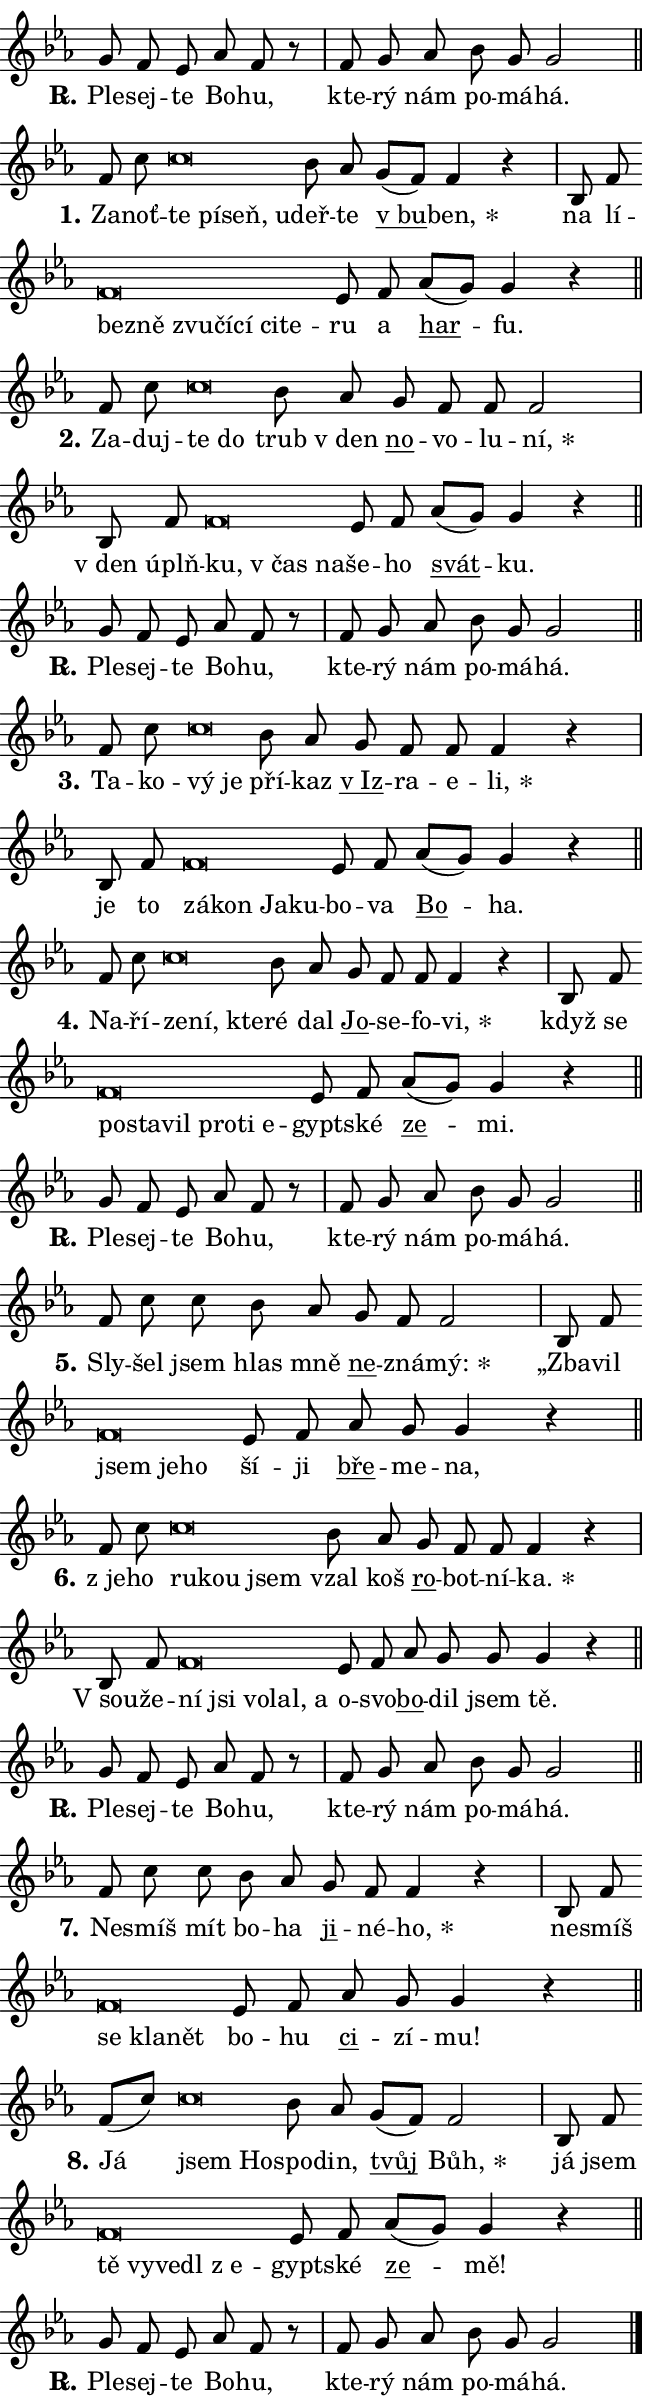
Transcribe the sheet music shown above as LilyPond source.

\version "2.24.0"
\header { tagline = "" }
\paper {
  indent = 0\cm
  top-margin = 0\cm
  right-margin = 0.13\cm % to fit lyric hyphens
  bottom-margin = 0\cm
  left-margin = 0\cm
  paper-width = 11\cm
  page-breaking = #ly:one-page-breaking
  system-system-spacing.basic-distance = #11
  score-system-spacing.basic-distance = #11
  ragged-last = ##f
}


%% Author: Thomas Morley
%% https://lists.gnu.org/archive/html/lilypond-user/2020-05/msg00002.html
#(define (line-position grob)
"Returns position of @var[grob} in current system:
   @code{'start}, if at first time-step
   @code{'end}, if at last time-step
   @code{'middle} otherwise
"
  (let* ((col (ly:item-get-column grob))
         (ln (ly:grob-object col 'left-neighbor))
         (rn (ly:grob-object col 'right-neighbor))
         (col-to-check-left (if (ly:grob? ln) ln col))
         (col-to-check-right (if (ly:grob? rn) rn col))
         (break-dir-left
           (and
             (ly:grob-property col-to-check-left 'non-musical #f)
             (ly:item-break-dir col-to-check-left)))
         (break-dir-right
           (and
             (ly:grob-property col-to-check-right 'non-musical #f)
             (ly:item-break-dir col-to-check-right))))
        (cond ((eqv? 1 break-dir-left) 'start)
              ((eqv? -1 break-dir-right) 'end)
              (else 'middle))))

#(define (tranparent-at-line-position vctor)
  (lambda (grob)
  "Relying on @code{line-position} select the relevant enry from @var{vctor}.
Used to determine transparency,"
    (case (line-position grob)
      ((end) (not (vector-ref vctor 0)))
      ((middle) (not (vector-ref vctor 1)))
      ((start) (not (vector-ref vctor 2))))))

noteHeadBreakVisibility =
#(define-music-function (break-visibility)(vector?)
"Makes @code{NoteHead}s transparent relying on @var{break-visibility}"
#{
  \override NoteHead.transparent =
    #(tranparent-at-line-position break-visibility)
#})

#(define delete-ledgers-for-transparent-note-heads
  (lambda (grob)
    "Reads whether a @code{NoteHead} is transparent.
If so this @code{NoteHead} is removed from @code{'note-heads} from
@var{grob}, which is supposed to be @code{LedgerLineSpanner}.
As a result ledgers are not printed for this @code{NoteHead}"
    (let* ((nhds-array (ly:grob-object grob 'note-heads))
           (nhds-list
             (if (ly:grob-array? nhds-array)
                 (ly:grob-array->list nhds-array)
                 '()))
           ;; Relies on the transparent-property being done before
           ;; Staff.LedgerLineSpanner.after-line-breaking is executed.
           ;; This is fragile ...
           (to-keep
             (remove
               (lambda (nhd)
                 (ly:grob-property nhd 'transparent #f))
               nhds-list)))
      ;; TODO find a better method to iterate over grob-arrays, similiar
      ;; to filter/remove etc for lists
      ;; For now rebuilt from scratch
      (set! (ly:grob-object grob 'note-heads)  '())
      (for-each
        (lambda (nhd)
          (ly:pointer-group-interface::add-grob grob 'note-heads nhd))
        to-keep))))

squashNotes = {
  \override NoteHead.X-extent = #'(-0.2 . 0.2)
  \override NoteHead.Y-extent = #'(-0.75 . 0)
  \override NoteHead.stencil =
    #(lambda (grob)
       (let ((pos (ly:grob-property grob 'staff-position)))
         (begin
           (if (< pos -7) (display "ERROR: Lower brevis then expected\n") (display ""))
           (if (<= pos -6) ly:text-interface::print ly:note-head::print))))
}
unSquashNotes = {
  \revert NoteHead.X-extent
  \revert NoteHead.Y-extent
  \revert NoteHead.stencil
}

hideNotes = \noteHeadBreakVisibility #begin-of-line-visible
unHideNotes = \noteHeadBreakVisibility #all-visible

% work-around for resetting accidentals
% https://lilypond.org/doc/v2.23/Documentation/notation/displaying-rhythms#unmetered-music
cadenzaMeasure = {
  \cadenzaOff
  \partial 1024 s1024
  \cadenzaOn
}

#(define-markup-command (accent layout props text) (markup?)
  "Underline accented syllable"
  (interpret-markup layout props
    #{\markup \override #'(offset . 4.3) \underline { #text }#}))

responsum = \markup \concat {
  "R" \hspace #-1.05 \path #0.1 #'((moveto 0 0.07) (lineto 0.9 0.8)) \hspace #0.05 "."
}

spaceSize = #0.6828661417322834 % exact space size for TeX Gyre Schola

\layout {
  \context {
    \Staff
    \remove "Time_signature_engraver"
    \override LedgerLineSpanner.after-line-breaking = #delete-ledgers-for-transparent-note-heads
  }
  \context {
    \Lyrics {
      \override LyricSpace.minimum-distance = \spaceSize
      \override LyricText.font-name = #"TeX Gyre Schola"
      \override LyricText.font-size = 1
      \override StanzaNumber.font-name = #"TeX Gyre Schola Bold"
      \override StanzaNumber.font-size = 1
    }
  }
  \context {
    \Score 
    \override NoteHead.text =
      #(lambda (grob) 
        (let ((pos (ly:grob-property grob 'staff-position)))
          #{\markup {
            \combine
              \halign #-0.55 \raise #(if (= pos -6) 0 0.5) \override #'(thickness . 2) \draw-line #'(3.2 . 0)
              \musicglyph "noteheads.sM1"
          }#}))
  }
}

% magnetic-lyrics.ily
%
%   written by
%     Jean Abou Samra <jean@abou-samra.fr>
%     Werner Lemberg <wl@gnu.org>
%
%   adapted by
%     Jiri Hon <jiri.hon@gmail.com>
%
% Version 2022-Apr-15

% https://www.mail-archive.com/lilypond-user@gnu.org/msg149350.html

#(define (Left_hyphen_pointer_engraver context)
   "Collect syllable-hyphen-syllable occurrences in lyrics and store
them in properties.  This engraver only looks to the left.  For
example, if the lyrics input is @code{foo -- bar}, it does the
following.

@itemize @bullet
@item
Set the @code{text} property of the @code{LyricHyphen} grob between
@q{foo} and @q{bar} to @code{foo}.

@item
Set the @code{left-hyphen} property of the @code{LyricText} grob with
text @q{foo} to the @code{LyricHyphen} grob between @q{foo} and
@q{bar}.
@end itemize

Use this auxiliary engraver in combination with the
@code{lyric-@/text::@/apply-@/magnetic-@/offset!} hook."
   (let ((hyphen #f)
         (text #f))
     (make-engraver
      (acknowledgers
       ((lyric-syllable-interface engraver grob source-engraver)
        (set! text grob)))
      (end-acknowledgers
       ((lyric-hyphen-interface engraver grob source-engraver)
        ;(when (not (grob::has-interface grob 'lyric-space-interface))
          (set! hyphen grob)));)
      ((stop-translation-timestep engraver)
       (when (and text hyphen)
         (ly:grob-set-object! text 'left-hyphen hyphen))
       (set! text #f)
       (set! hyphen #f)))))

#(define (lyric-text::apply-magnetic-offset! grob)
   "If the space between two syllables is less than the value in
property @code{LyricText@/.details@/.squash-threshold}, move the right
syllable to the left so that it gets concatenated with the left
syllable.

Use this function as a hook for
@code{LyricText@/.after-@/line-@/breaking} if the
@code{Left_@/hyphen_@/pointer_@/engraver} is active."
   (let ((hyphen (ly:grob-object grob 'left-hyphen #f)))
     (when hyphen
       (let ((left-text (ly:spanner-bound hyphen LEFT)))
         (when (grob::has-interface left-text 'lyric-syllable-interface)
           (let* ((common (ly:grob-common-refpoint grob left-text X))
                  (this-x-ext (ly:grob-extent grob common X))
                  (left-x-ext
                   (begin
                     ;; Trigger magnetism for left-text.
                     (ly:grob-property left-text 'after-line-breaking)
                     (ly:grob-extent left-text common X)))
                  ;; `delta` is the gap width between two syllables.
                  (delta (- (interval-start this-x-ext)
                            (interval-end left-x-ext)))
                  (details (ly:grob-property grob 'details))
                  (threshold (assoc-get 'squash-threshold details 0.2)))
             (when (< delta threshold)
               (let* (;; We have to manipulate the input text so that
                      ;; ligatures crossing syllable boundaries are not
                      ;; disabled.  For languages based on the Latin
                      ;; script this is essentially a beautification.
                      ;; However, for non-Western scripts it can be a
                      ;; necessity.
                      (lt (ly:grob-property left-text 'text))
                      (rt (ly:grob-property grob 'text))
                      (is-space (grob::has-interface hyphen 'lyric-space-interface))
                      (space (if is-space " " ""))
                      (extra-delta (if is-space spaceSize 0))
                      ;; Append new syllable.
                      (ltrt-space (if (and (string? lt) (string? rt))
                                (string-append lt space rt)
                                (make-concat-markup (list lt space rt))))
                      ;; Right-align `ltrt` to the right side.
                      (ltrt-space-markup (grob-interpret-markup
                               grob
                               (make-translate-markup
                                (cons (interval-length this-x-ext) 0)
                                (make-right-align-markup ltrt-space)))))
                 (begin
                   ;; Don't print `left-text`.
                   (ly:grob-set-property! left-text 'stencil #f)
                   ;; Set text and stencil (which holds all collected
                   ;; syllables so far) and shift it to the left.
                   (ly:grob-set-property! grob 'text ltrt-space)
                   (ly:grob-set-property! grob 'stencil ltrt-space-markup)
                   (ly:grob-translate-axis! grob (- (- delta extra-delta)) X))))))))))


#(define (lyric-hyphen::displace-bounds-first grob)
   ;; Make very sure this callback isn't triggered too early.
   (let ((left (ly:spanner-bound grob LEFT))
         (right (ly:spanner-bound grob RIGHT)))
     (ly:grob-property left 'after-line-breaking)
     (ly:grob-property right 'after-line-breaking)
     (ly:lyric-hyphen::print grob)))

squashThreshold = #0.4

\layout {
  \context {
    \Lyrics
    \consists #Left_hyphen_pointer_engraver
    \override LyricText.after-line-breaking =
      #lyric-text::apply-magnetic-offset!
    \override LyricHyphen.stencil = #lyric-hyphen::displace-bounds-first
    \override LyricText.details.squash-threshold = \squashThreshold
    \override LyricHyphen.minimum-distance = 0
    \override LyricHyphen.minimum-length = \squashThreshold
  }
}

squashText = \override LyricText.details.squash-threshold = 9999
unSquashText = \override LyricText.details.squash-threshold = \squashThreshold

leftText = \override LyricText.self-alignment-X = #LEFT
unLeftText = \revert LyricText.self-alignment-X

starOffset = #(lambda (grob) 
                (let ((x_offset (ly:self-alignment-interface::aligned-on-x-parent grob)))
                  (if (= x_offset 0) 0 (+ x_offset 1.2))))

star = #(define-music-function (syllable)(string?)
"Append star separator at the end of a syllable"
#{
  \once \override LyricText.X-offset = #starOffset
  \lyricmode { \markup {
    #syllable
    \override #'((font-name . "TeX Gyre Schola Bold")) \hspace #0.2 \lower #0.65 \larger "*"
  } }
#})

starAccent = #(define-music-function (syllable)(string?)
"Append star separator at the end of a syllable and make accent"
#{
  \once \override LyricText.X-offset = #starOffset
  \lyricmode { \markup {
    \accent #syllable
    \override #'((font-name . "TeX Gyre Schola Bold")) \hspace #0.2 \lower #0.65 \larger "*"
  } }
#})

breath = #(define-music-function (syllable)(string?)
"Append breathing indicator at the end of a syllable"
#{
  \lyricmode { \markup { #syllable "+" } }
#})

optionalBreath = #(define-music-function (syllable)(string?)
"Append optional breathing indicator at the end of a syllable"
#{
  \lyricmode { \markup { #syllable "(+)" } }
#})


\score {
    <<
        \new Voice = "melody" { \cadenzaOn \key es \major \relative { g'8 f es as f r \cadenzaMeasure \bar "|" f g as \bar "" bes g g2 \cadenzaMeasure \bar "||" \break } }
        \new Lyrics \lyricsto "melody" { \lyricmode { \set stanza = \responsum
Ple -- sej -- te Bo -- hu, kte -- rý nám po -- má -- há. } }
    >>
    \layout {}
}

\score {
    <<
        \new Voice = "melody" { \cadenzaOn \key es \major \relative { f'8 c' \bar "" \squashNotes c\breve*1/16 \hideNotes \breve*1/16 \bar "" \breve*1/16 \breve*1/16 \bar "" \unHideNotes \unSquashNotes bes8 as \bar "" g[( f)] f4 r \cadenzaMeasure \bar "|" bes,8 f' \bar "" \squashNotes f\breve*1/16 \hideNotes \breve*1/16 \bar "" \breve*1/16 \bar "" \breve*1/16 \bar "" \breve*1/16 \bar "" \breve*1/16 \breve*1/16 \bar "" \unHideNotes \unSquashNotes es8 f \bar "" as[( g)] g4 r \cadenzaMeasure \bar "||" \break } }
        \new Lyrics \lyricsto "melody" { \lyricmode { \set stanza = "1."
Za -- noť -- \leftText te \squashText pí -- seň, u -- \unLeftText \unSquashText deř -- te \markup \accent "v bu" -- \star ben, na lí -- \leftText bez -- \squashText ně zvu -- čí -- cí ci -- te -- \unLeftText \unSquashText ru a \markup \accent har -- fu. } }
    >>
    \layout {}
}

\score {
    <<
        \new Voice = "melody" { \cadenzaOn \key es \major \relative { f'8 c' \bar "" \squashNotes c\breve*1/16 \hideNotes \breve*1/16 \bar "" \unHideNotes \unSquashNotes bes8 as \bar "" g f f f2 \cadenzaMeasure \bar "|" bes,8 f' \bar "" \squashNotes f\breve*1/16 \hideNotes \breve*1/16 \breve*1/16 \bar "" \unHideNotes \unSquashNotes es8 f \bar "" as[( g)] g4 r \cadenzaMeasure \bar "||" \break } }
        \new Lyrics \lyricsto "melody" { \lyricmode { \set stanza = "2."
Za -- duj -- \leftText te \squashText do \unLeftText \unSquashText trub "v den" \markup \accent no -- vo -- lu -- \star ní, "v den" úplň -- \leftText ku, \squashText "v čas" na -- \unLeftText \unSquashText še -- ho \markup \accent svát -- ku. } }
    >>
    \layout {}
}

\score {
    <<
        \new Voice = "melody" { \cadenzaOn \key es \major \relative { g'8 f es as f r \cadenzaMeasure \bar "|" f g as \bar "" bes g g2 \cadenzaMeasure \bar "||" \break } }
        \new Lyrics \lyricsto "melody" { \lyricmode { \set stanza = \responsum
Ple -- sej -- te Bo -- hu, kte -- rý nám po -- má -- há. } }
    >>
    \layout {}
}

\score {
    <<
        \new Voice = "melody" { \cadenzaOn \key es \major \relative { f'8 c' \bar "" \squashNotes c\breve*1/16 \hideNotes \breve*1/16 \bar "" \unHideNotes \unSquashNotes bes8 as \bar "" g f f f4 r \cadenzaMeasure \bar "|" bes,8 f' \bar "" \squashNotes f\breve*1/16 \hideNotes \breve*1/16 \bar "" \breve*1/16 \breve*1/16 \bar "" \unHideNotes \unSquashNotes es8 f \bar "" as[( g)] g4 r \cadenzaMeasure \bar "||" \break } }
        \new Lyrics \lyricsto "melody" { \lyricmode { \set stanza = "3."
Ta -- ko -- \leftText vý \squashText je \unLeftText \unSquashText pří -- kaz \markup \accent "v Iz" -- ra -- e -- \star li, je to \leftText zá -- \squashText kon Ja -- ku -- \unLeftText \unSquashText bo -- va \markup \accent Bo -- ha. } }
    >>
    \layout {}
}

\score {
    <<
        \new Voice = "melody" { \cadenzaOn \key es \major \relative { f'8 c' \bar "" \squashNotes c\breve*1/16 \hideNotes \breve*1/16 \breve*1/16 \bar "" \unHideNotes \unSquashNotes bes8 as \bar "" g f f f4 r \cadenzaMeasure \bar "|" bes,8 f' \bar "" \squashNotes f\breve*1/16 \hideNotes \breve*1/16 \bar "" \breve*1/16 \bar "" \breve*1/16 \bar "" \breve*1/16 \breve*1/16 \bar "" \unHideNotes \unSquashNotes es8 f \bar "" as[( g)] g4 r \cadenzaMeasure \bar "||" \break } }
        \new Lyrics \lyricsto "melody" { \lyricmode { \set stanza = "4."
Na -- ří -- \leftText ze -- \squashText ní, kte -- \unLeftText \unSquashText ré dal \markup \accent Jo -- se -- fo -- \star vi, když se \leftText po -- \squashText sta -- vil pro -- ti e -- \unLeftText \unSquashText gypt -- ské \markup \accent ze -- mi. } }
    >>
    \layout {}
}

\score {
    <<
        \new Voice = "melody" { \cadenzaOn \key es \major \relative { g'8 f es as f r \cadenzaMeasure \bar "|" f g as \bar "" bes g g2 \cadenzaMeasure \bar "||" \break } }
        \new Lyrics \lyricsto "melody" { \lyricmode { \set stanza = \responsum
Ple -- sej -- te Bo -- hu, kte -- rý nám po -- má -- há. } }
    >>
    \layout {}
}

\score {
    <<
        \new Voice = "melody" { \cadenzaOn \key es \major \relative { f'8 c' \bar "" c bes8 as \bar "" g f f2 \cadenzaMeasure \bar "|" bes,8 f' \bar "" \squashNotes f\breve*1/16 \hideNotes \breve*1/16 \breve*1/16 \bar "" \unHideNotes \unSquashNotes es8 f \bar "" as g g4 r \cadenzaMeasure \bar "||" \break } }
        \new Lyrics \lyricsto "melody" { \lyricmode { \set stanza = "5."
Sly -- šel jsem hlas mně \markup \accent ne -- zná -- \star mý: „Zba -- vil \leftText jsem \squashText je -- ho \unLeftText \unSquashText ší -- ji \markup \accent bře -- me -- na, } }
    >>
    \layout {}
}

\score {
    <<
        \new Voice = "melody" { \cadenzaOn \key es \major \relative { f'8 c' \bar "" \squashNotes c\breve*1/16 \hideNotes \breve*1/16 \breve*1/16 \bar "" \unHideNotes \unSquashNotes bes8 as \bar "" g f f f4 r \cadenzaMeasure \bar "|" bes,8 f' \bar "" \squashNotes f\breve*1/16 \hideNotes \breve*1/16 \bar "" \breve*1/16 \bar "" \breve*1/16 \breve*1/16 \bar "" \unHideNotes \unSquashNotes es8 f \bar "" as g g g4 r \cadenzaMeasure \bar "||" \break } }
        \new Lyrics \lyricsto "melody" { \lyricmode { \set stanza = "6."
"z je" -- ho \leftText ru -- \squashText kou jsem \unLeftText \unSquashText vzal koš \markup \accent ro -- bot -- ní -- \star ka. "V sou" -- že -- \leftText ní \squashText jsi vo -- lal, a \unLeftText \unSquashText o -- svo -- \markup \accent bo -- dil jsem tě. } }
    >>
    \layout {}
}

\score {
    <<
        \new Voice = "melody" { \cadenzaOn \key es \major \relative { g'8 f es as f r \cadenzaMeasure \bar "|" f g as \bar "" bes g g2 \cadenzaMeasure \bar "||" \break } }
        \new Lyrics \lyricsto "melody" { \lyricmode { \set stanza = \responsum
Ple -- sej -- te Bo -- hu, kte -- rý nám po -- má -- há. } }
    >>
    \layout {}
}

\score {
    <<
        \new Voice = "melody" { \cadenzaOn \key es \major \relative { f'8 c' \bar "" c bes8 as \bar "" g f f4 r \cadenzaMeasure \bar "|" bes,8 f' \bar "" \squashNotes f\breve*1/16 \hideNotes \breve*1/16 \breve*1/16 \bar "" \unHideNotes \unSquashNotes es8 f \bar "" as g g4 r \cadenzaMeasure \bar "||" \break } }
        \new Lyrics \lyricsto "melody" { \lyricmode { \set stanza = "7."
Ne -- smíš mít bo -- ha \markup \accent ji -- né -- \star ho, ne -- smíš \leftText se \squashText kla -- nět \unLeftText \unSquashText bo -- hu \markup \accent ci -- zí -- mu! } }
    >>
    \layout {}
}

\score {
    <<
        \new Voice = "melody" { \cadenzaOn \key es \major \relative { f'8[( c')] \bar "" \squashNotes c\breve*1/16 \hideNotes \breve*1/16 \bar "" \unHideNotes \unSquashNotes bes8 as \bar "" g[( f)] f2 \cadenzaMeasure \bar "|" bes,8 f' \bar "" \squashNotes f\breve*1/16 \hideNotes \breve*1/16 \bar "" \breve*1/16 \bar "" \breve*1/16 \breve*1/16 \bar "" \unHideNotes \unSquashNotes es8 f \bar "" as[( g)] g4 r \cadenzaMeasure \bar "||" \break } }
        \new Lyrics \lyricsto "melody" { \lyricmode { \set stanza = "8."
Já \leftText jsem \squashText Ho -- \unLeftText \unSquashText spo -- din, \markup \accent tvůj \star Bůh, já jsem \leftText tě \squashText vy -- ve -- dl "z e" -- \unLeftText \unSquashText gypt -- ské \markup \accent ze -- mě! } }
    >>
    \layout {}
}

\score {
    <<
        \new Voice = "melody" { \cadenzaOn \key es \major \relative { g'8 f es as f r \cadenzaMeasure \bar "|" f g as \bar "" bes g g2 \cadenzaMeasure \bar "||" \break } \bar "|." }
        \new Lyrics \lyricsto "melody" { \lyricmode { \set stanza = \responsum
Ple -- sej -- te Bo -- hu, kte -- rý nám po -- má -- há. } }
    >>
    \layout {}
}
